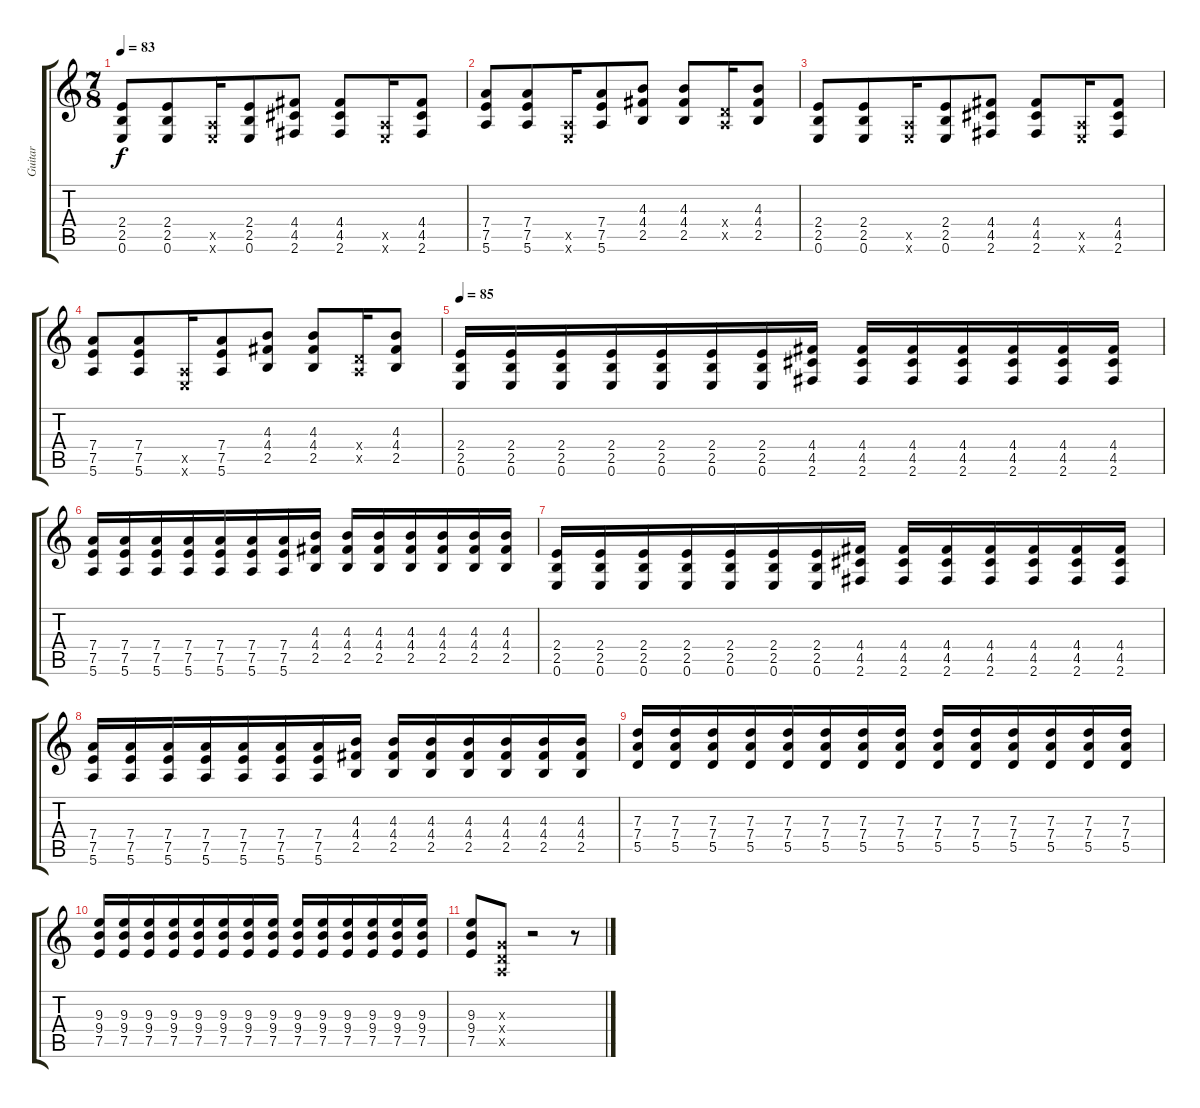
\track ("Guitar" "Guitar") {instrument distortionguitar}
\staff {score tabs}
\tuning (E4 B3 G3 D3 A2 E2) {hide}
\ts (7 8)
\tempo 83
\clef g2
\ks c
(2.4 2.5 0.6).8{dy f} (2.4 2.5 0.6).8 (0.5{x} 0.6{x}).16 (2.4 2.5 0.6).8 (4.4 4.5 2.6).8 (4.4 4.5 2.6).8 (0.5{x} 0.6{x}).16 (4.4 4.5 2.6).8 |
(7.4 7.5 5.6).8 (7.4 7.5 5.6).8 (0.5{x} 0.6{x}).16 (7.4 7.5 5.6).8 (4.3 4.4 2.5).8 (4.3 4.4 2.5).8 (0.4{x} 0.5{x}).16 (4.3 4.4 2.5).8 |
(2.4 2.5 0.6).8 (2.4 2.5 0.6).8 (0.5{x} 0.6{x}).16 (2.4 2.5 0.6).8 (4.4 4.5 2.6).8 (4.4 4.5 2.6).8 (0.5{x} 0.6{x}).16 (4.4 4.5 2.6).8 |
(7.4 7.5 5.6).8 (7.4 7.5 5.6).8 (0.5{x} 0.6{x}).16 (7.4 7.5 5.6).8 (4.3 4.4 2.5).8 (4.3 4.4 2.5).8 (0.4{x} 0.5{x}).16 (4.3 4.4 2.5).8 |
\tempo 85
(2.4 2.5 0.6).16 (2.4 2.5 0.6).16 (2.4 2.5 0.6).16 (2.4 2.5 0.6).16 (2.4 2.5 0.6).16 (2.4 2.5 0.6).16 (2.4 2.5 0.6).16 (4.4 4.5 2.6).16 (4.4 4.5 2.6).16 (4.4 4.5 2.6).16 (4.4 4.5 2.6).16 (4.4 4.5 2.6).16 (4.4 4.5 2.6).16 (4.4 4.5 2.6).16 |
(7.4 7.5 5.6).16 (7.4 7.5 5.6).16 (7.4 7.5 5.6).16 (7.4 7.5 5.6).16 (7.4 7.5 5.6).16 (7.4 7.5 5.6).16 (7.4 7.5 5.6).16 (4.3 4.4 2.5).16 (4.3 4.4 2.5).16 (4.3 4.4 2.5).16 (4.3 4.4 2.5).16 (4.3 4.4 2.5).16 (4.3 4.4 2.5).16 (4.3 4.4 2.5).16 |
(2.4 2.5 0.6).16 (2.4 2.5 0.6).16 (2.4 2.5 0.6).16 (2.4 2.5 0.6).16 (2.4 2.5 0.6).16 (2.4 2.5 0.6).16 (2.4 2.5 0.6).16 (4.4 4.5 2.6).16 (4.4 4.5 2.6).16 (4.4 4.5 2.6).16 (4.4 4.5 2.6).16 (4.4 4.5 2.6).16 (4.4 4.5 2.6).16 (4.4 4.5 2.6).16 |
(7.4 7.5 5.6).16 (7.4 7.5 5.6).16 (7.4 7.5 5.6).16 (7.4 7.5 5.6).16 (7.4 7.5 5.6).16 (7.4 7.5 5.6).16 (7.4 7.5 5.6).16 (4.3 4.4 2.5).16 (4.3 4.4 2.5).16 (4.3 4.4 2.5).16 (4.3 4.4 2.5).16 (4.3 4.4 2.5).16 (4.3 4.4 2.5).16 (4.3 4.4 2.5).16 |
(7.3 7.4 5.5).16 (7.3 7.4 5.5).16 (7.3 7.4 5.5).16 (7.3 7.4 5.5).16 (7.3 7.4 5.5).16 (7.3 7.4 5.5).16 (7.3 7.4 5.5).16 (7.3 7.4 5.5).16 (7.3 7.4 5.5).16 (7.3 7.4 5.5).16 (7.3 7.4 5.5).16 (7.3 7.4 5.5).16 (7.3 7.4 5.5).16 (7.3 7.4 5.5).16 |
(9.3 9.4 7.5).16 (9.3 9.4 7.5).16 (9.3 9.4 7.5).16 (9.3 9.4 7.5).16 (9.3 9.4 7.5).16 (9.3 9.4 7.5).16 (9.3 9.4 7.5).16 (9.3 9.4 7.5).16 (9.3 9.4 7.5).16 (9.3 9.4 7.5).16 (9.3 9.4 7.5).16 (9.3 9.4 7.5).16 (9.3 9.4 7.5).16 (9.3 9.4 7.5).16 |
(9.3 9.4 7.5).8 (0.3{x} 0.4{x} 0.5{x}).8 r.2 r.8
